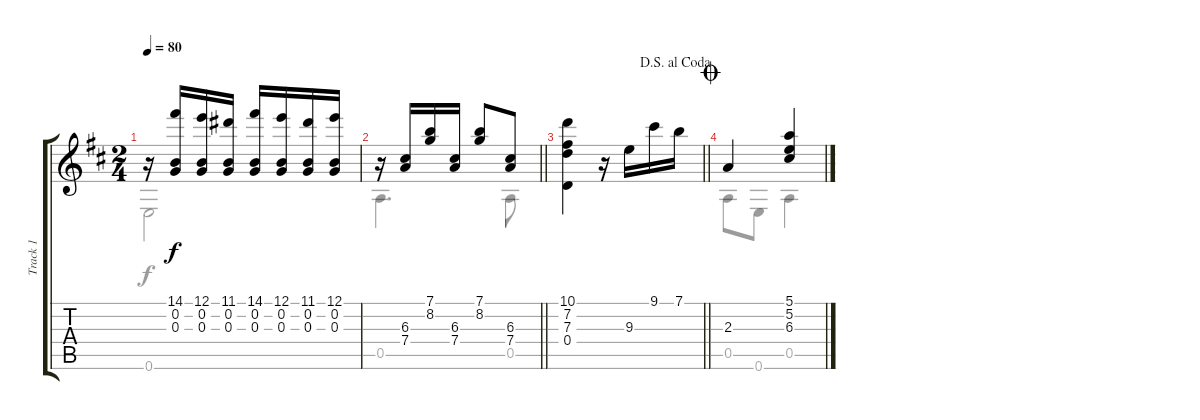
\track ("Track 1" "Track 1") {instrument acousticguitarnylon}
\staff {score tabs}
\tuning (E4 B3 G3 D3 A2 E2) {hide}
\voice
\ts (2 4)
\tempo 80
\clef g2
\ks d
r.16{dy f} (14.1 0.2 0.3).16 (12.1 0.2 0.3).16 (11.1 0.2 0.3).16 (14.1 0.2 0.3).16 (12.1 0.2 0.3).16 (11.1 0.2 0.3).16 (12.1 0.2 0.3).16 |
\barLineRight lightlight
r.16 (6.3 7.4).16 (7.1 8.2).16 (6.3 7.4).16 (7.1 8.2).8 (6.3 7.4).8 |
\jump dalsegnoalcoda
\barLineRight lightlight
(10.1 7.2 7.3 0.4).4 r.16 9.3.16 9.1.16 7.1.16 |
\jump coda
2.3.4 (5.1 5.2 6.3).4
\voice
\clef g2
\ottava regular
\simile none
\ks d
0.6.2{dy f} |
\barLineRight lightlight
0.5.4{d} 0.5.8 |
\barLineRight lightlight
|
0.5.8 0.6.8 0.5.4
